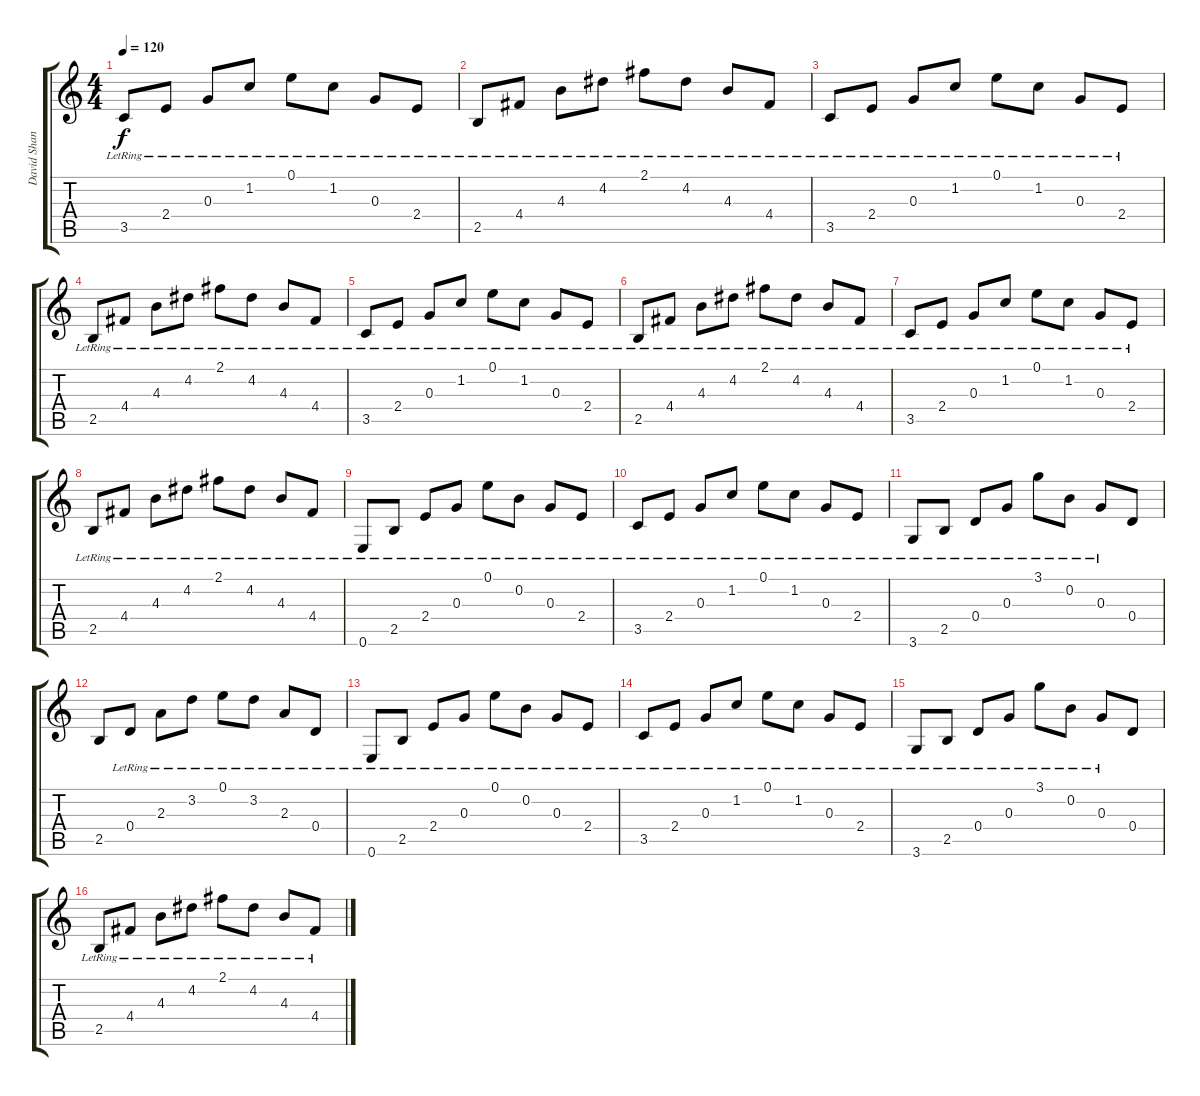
\track ("David Shankle acoustic guitar" "David Shan") {instrument acousticguitarsteel}
\staff {score tabs}
\tuning (E4 B3 G3 D3 A2 E2) {hide}
\ts (4 4)
\tempo 120
\clef g2
\ks c
3.5{lr}.8{dy f balance 11 instrument acousticguitarnylon} 2.4{lr}.8 0.3{lr}.8 1.2{lr}.8 0.1{lr}.8 1.2{lr}.8 0.3{lr}.8 2.4{lr}.8 |
2.5{lr}.8 4.4{lr}.8 4.3{lr}.8 4.2{lr}.8 2.1{lr}.8 4.2{lr}.8 4.3{lr}.8 4.4{lr}.8 |
3.5{lr}.8 2.4{lr}.8 0.3{lr}.8 1.2{lr}.8 0.1{lr}.8 1.2{lr}.8 0.3{lr}.8 2.4{lr}.8 |
2.5{lr}.8 4.4{lr}.8 4.3{lr}.8 4.2{lr}.8 2.1{lr}.8 4.2{lr}.8 4.3{lr}.8 4.4{lr}.8 |
3.5{lr}.8 2.4{lr}.8 0.3{lr}.8 1.2{lr}.8 0.1{lr}.8 1.2{lr}.8 0.3{lr}.8 2.4{lr}.8 |
2.5{lr}.8 4.4{lr}.8 4.3{lr}.8 4.2{lr}.8 2.1{lr}.8 4.2{lr}.8 4.3{lr}.8 4.4{lr}.8 |
3.5{lr}.8 2.4{lr}.8 0.3{lr}.8 1.2{lr}.8 0.1{lr}.8 1.2{lr}.8 0.3{lr}.8 2.4{lr}.8 |
2.5{lr}.8 4.4{lr}.8 4.3{lr}.8 4.2{lr}.8 2.1{lr}.8 4.2{lr}.8 4.3{lr}.8 4.4{lr}.8 |
0.6{lr}.8 2.5{lr}.8 2.4{lr}.8 0.3{lr}.8 0.1{lr}.8 0.2{lr}.8 0.3{lr}.8 2.4{lr}.8 |
3.5{lr}.8 2.4{lr}.8 0.3{lr}.8 1.2{lr}.8 0.1{lr}.8 1.2{lr}.8 0.3{lr}.8 2.4{lr}.8 |
3.6{lr}.8 2.5{lr}.8 0.4{lr}.8 0.3{lr}.8 3.1{lr}.8 0.2{lr}.8 0.3{lr}.8 0.4.8 |
2.5.8 0.4{lr}.8 2.3{lr}.8 3.2{lr}.8 0.1{lr}.8 3.2{lr}.8 2.3{lr}.8 0.4{lr}.8 |
0.6{lr}.8 2.5{lr}.8 2.4{lr}.8 0.3{lr}.8 0.1{lr}.8 0.2{lr}.8 0.3{lr}.8 2.4{lr}.8 |
3.5{lr}.8 2.4{lr}.8 0.3{lr}.8 1.2{lr}.8 0.1{lr}.8 1.2{lr}.8 0.3{lr}.8 2.4{lr}.8 |
3.6{lr}.8 2.5{lr}.8 0.4{lr}.8 0.3{lr}.8 3.1{lr}.8 0.2{lr}.8 0.3{lr}.8 0.4.8 |
2.5{lr}.8 4.4{lr}.8 4.3{lr}.8 4.2{lr}.8 2.1{lr}.8 4.2{lr}.8 4.3{lr}.8 4.4{lr}.8
